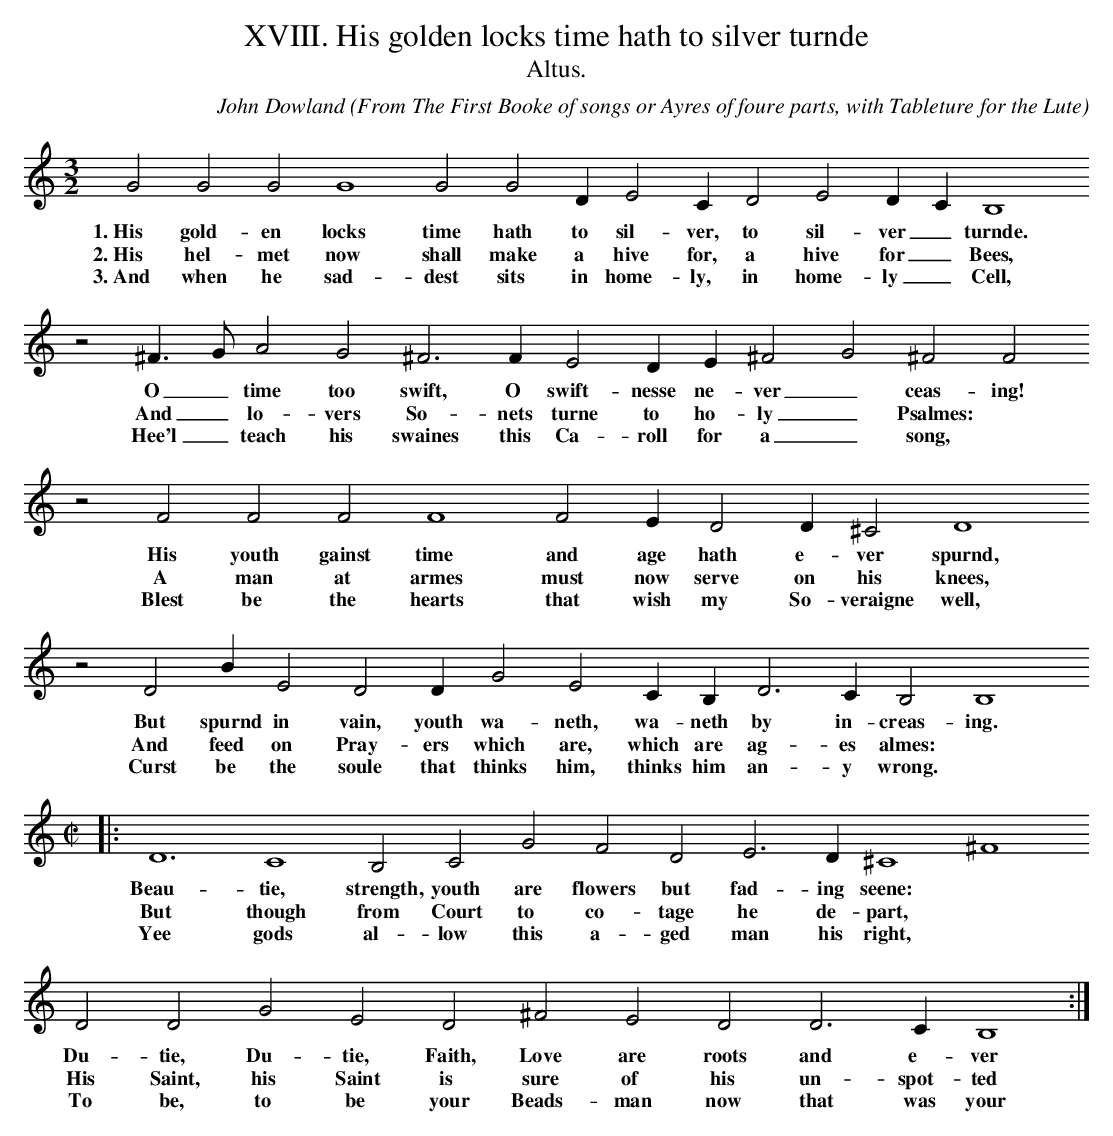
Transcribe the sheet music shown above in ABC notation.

X:1
T:XVIII. His golden locks time hath to silver turnde
T:Altus.
C: John Dowland
O: From The First Booke of songs or Ayres of foure parts, with Tableture for the Lute
L:1/4
M:3/2
K:G mix
G2 G2 G2 G4 G2 G2 D E2 C D2 E2 D C B,4
w: 1.~His gold- en locks time hath  to sil-ver, to sil-ver _ turnde.
w: 2.~His hel- met now shall make a hive for, a hive for _ Bees,
w: 3.~And when he sad- dest sits in home- ly, in home- ly _ Cell,
z2 ^F > G A2 G2 ^F3 F E2 D E ^F2 G2 ^F2 F2
w: O _ time too swift, O swift- nesse ne-  ver _ ceas- ing!
w: And _ lo- vers So- nets turne to ho- ly _ Psalmes: *
w: Hee'l _ teach his swaines this Ca- roll for a _ song, *
z2 F2 F2 F2 F4 F2 E D2 D ^C2 D4
w: His youth gainst time and age hath e- ver spurnd,
w: A man at armes must now serve on his knees,
w: Blest be the hearts that wish my So- veraigne well,
z2 D2 B E2 D2 D G2 E2 C B, D3 C B,2 B,4
w: But spurnd in vain, youth wa- neth, wa- neth by in- creas- ing.
w: And feed on Pray- ers which are, which are ag- es almes: *
w: Curst be the soule that thinks him, thinks him an- y wrong. *
M:C|
L:1/4
|:D6 C4 B,2 C2 G2 F2 D2 E3 D ^C4 ^F4
w: Beau- tie, strength, youth are flowers but fad- ing seene:
w: But though from Court to co- tage he de- part,
w: Yee gods al- low this a- ged man his right,
D2 D2 G2 E2 D2 ^F2 E2 D2 D3 C B,4 :|
w: Du- tie, Du- tie, Faith, Love are roots and e- ver greene.
w: His Saint, his Saint is sure of his un- spot- ted heart.
w: To be, to be your Beads- man now that was your Knight.
